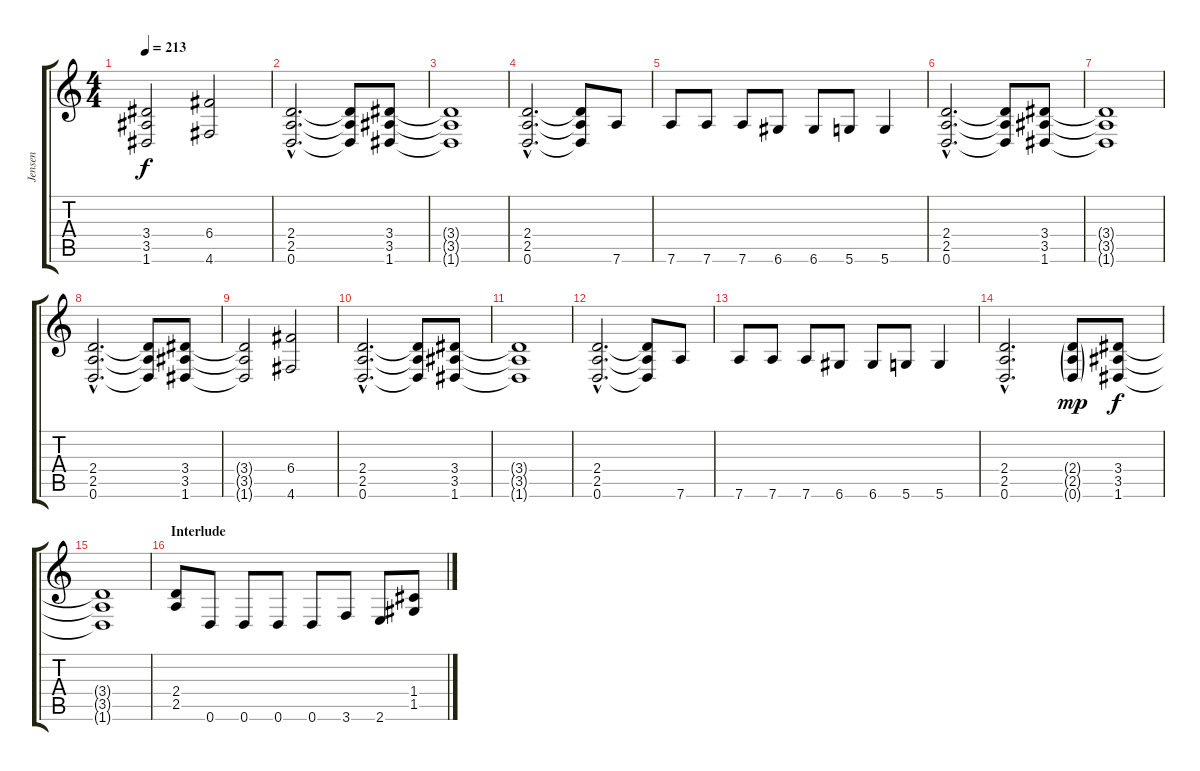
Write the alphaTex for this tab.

\track ("Jensen" "Jensen") {instrument distortionguitar}
\staff {score tabs}
\tuning (D4 A3 F3 C3 G2 D2) {hide}
\ts (4 4)
\tempo 213
\clef g2
\ks c
(3.4{t} 3.5{t} 1.6{t}).2{dy f} (6.4 4.6).2 |
(2.4{hac} 2.5{hac} 0.6{hac}).2{d} (2.4{t} 2.5{t} 0.6{t}).8 (3.4 3.5 1.6).8 |
(3.4{t} 3.5{t} 1.6{t}).1 |
(2.4{hac} 2.5{hac} 0.6{hac}).2{d} (2.4{t} 2.5{t} 0.6{t}).8 7.6.8 |
7.6.8 7.6.8 7.6.8 6.6.8 6.6.8 5.6.8 5.6.4 |
(2.4{hac} 2.5{hac} 0.6{hac}).2{d} (2.4{t} 2.5{t} 0.6{t}).8 (3.4 3.5 1.6).8 |
(3.4{t} 3.5{t} 1.6{t}).1 |
(2.4{hac} 2.5{hac} 0.6{hac}).2{d} (2.4{t} 2.5{t} 0.6{t}).8 (3.4 3.5 1.6).8 |
(3.4{t} 3.5{t} 1.6{t}).2 (6.4 4.6).2 |
(2.4{hac} 2.5{hac} 0.6{hac}).2{d} (2.4{t} 2.5{t} 0.6{t}).8 (3.4 3.5 1.6).8 |
(3.4{t} 3.5{t} 1.6{t}).1 |
(2.4{hac} 2.5{hac} 0.6{hac}).2{d} (2.4{t} 2.5{t} 0.6{t}).8 7.6.8 |
7.6.8 7.6.8 7.6.8 6.6.8 6.6.8 5.6.8 5.6.4 |
(2.4{hac} 2.5{hac} 0.6{hac}).2{d} (2.4{g} 2.5{g} 0.6{g}).8{dy mp} (3.4 3.5 1.6).8{dy f} |
(3.4{t} 3.5{t} 1.6{t}).1 |
\section ("" "Interlude")
(2.4 2.5).8 0.6.8 0.6.8 0.6.8 0.6.8 3.6.8 2.6.8 (1.4 1.5).8
